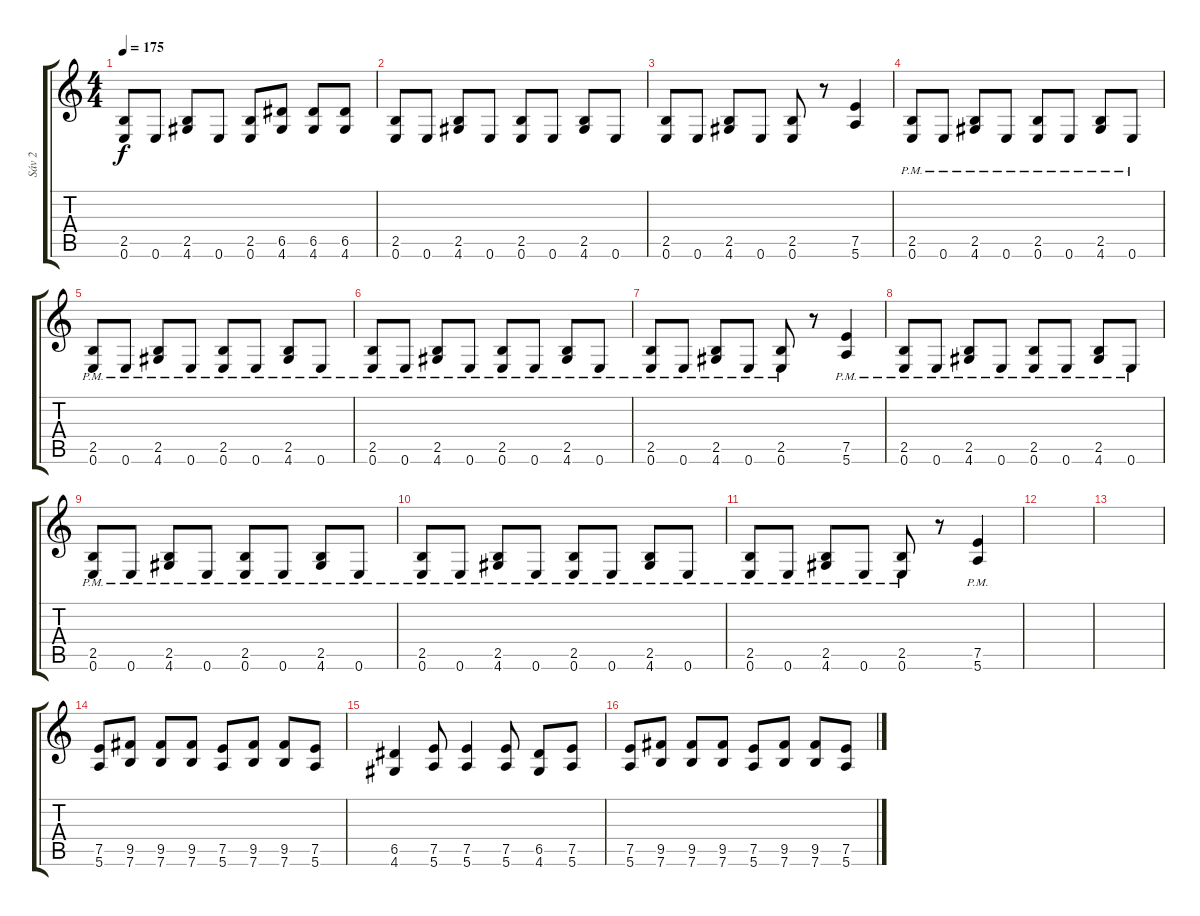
\track ("Sáv 2" "Sáv 2") {instrument distortionguitar}
\staff {score tabs}
\tuning (E4 B3 G3 D3 A2 E2) {hide}
\ts (4 4)
\tempo 175
\clef g2
\ks c
(2.5 0.6).8{dy f} 0.6.8 (2.5 4.6).8 0.6.8 (2.5 0.6).8 (6.5 4.6).8 (6.5 4.6).8 (6.5 4.6).8 |
(2.5 0.6).8 0.6.8 (2.5 4.6).8 0.6.8 (2.5 0.6).8 0.6.8 (2.5 4.6).8 0.6.8 |
(2.5 0.6).8 0.6.8 (2.5 4.6).8 0.6.8 (2.5 0.6).8 r.8 (7.5 5.6).4 |
(2.5 0.6{pm}).8 0.6{pm}.8 (2.5 4.6{pm}).8 0.6{pm}.8 (2.5 0.6{pm}).8 0.6{pm}.8 (2.5 4.6{pm}).8 0.6{pm}.8 |
(2.5 0.6{pm}).8 0.6{pm}.8 (2.5 4.6{pm}).8 0.6{pm}.8 (2.5 0.6{pm}).8 0.6{pm}.8 (2.5 4.6{pm}).8 0.6{pm}.8 |
(2.5 0.6{pm}).8 0.6{pm}.8 (2.5 4.6{pm}).8 0.6{pm}.8 (2.5 0.6{pm}).8 0.6{pm}.8 (2.5 4.6{pm}).8 0.6{pm}.8 |
(2.5 0.6{pm}).8 0.6{pm}.8 (2.5 4.6{pm}).8 0.6{pm}.8 (2.5 0.6{pm}).8 r.8 (7.5 5.6{pm}).4 |
(2.5 0.6{pm}).8 0.6{pm}.8 (2.5 4.6{pm}).8 0.6{pm}.8 (2.5 0.6{pm}).8 0.6{pm}.8 (2.5 4.6{pm}).8 0.6{pm}.8 |
(2.5 0.6{pm}).8 0.6{pm}.8 (2.5 4.6{pm}).8 0.6{pm}.8 (2.5 0.6{pm}).8 0.6{pm}.8 (2.5 4.6{pm}).8 0.6{pm}.8 |
(2.5 0.6{pm}).8 0.6{pm}.8 (2.5 4.6{pm}).8 0.6{pm}.8 (2.5 0.6{pm}).8 0.6{pm}.8 (2.5 4.6{pm}).8 0.6{pm}.8 |
(2.5 0.6{pm}).8 0.6{pm}.8 (2.5 4.6{pm}).8 0.6{pm}.8 (2.5 0.6{pm}).8 r.8 (7.5 5.6{pm}).4 |
|
|
(7.5 5.6).8 (9.5 7.6).8 (9.5 7.6).8 (9.5 7.6).8 (7.5 5.6).8 (9.5 7.6).8 (9.5 7.6).8 (7.5 5.6).8 |
(6.5 4.6).4 (7.5 5.6).8 (7.5 5.6).4 (7.5 5.6).8 (6.5 4.6).8 (7.5 5.6).8 |
(7.5 5.6).8 (9.5 7.6).8 (9.5 7.6).8 (9.5 7.6).8 (7.5 5.6).8 (9.5 7.6).8 (9.5 7.6).8 (7.5 5.6).8
